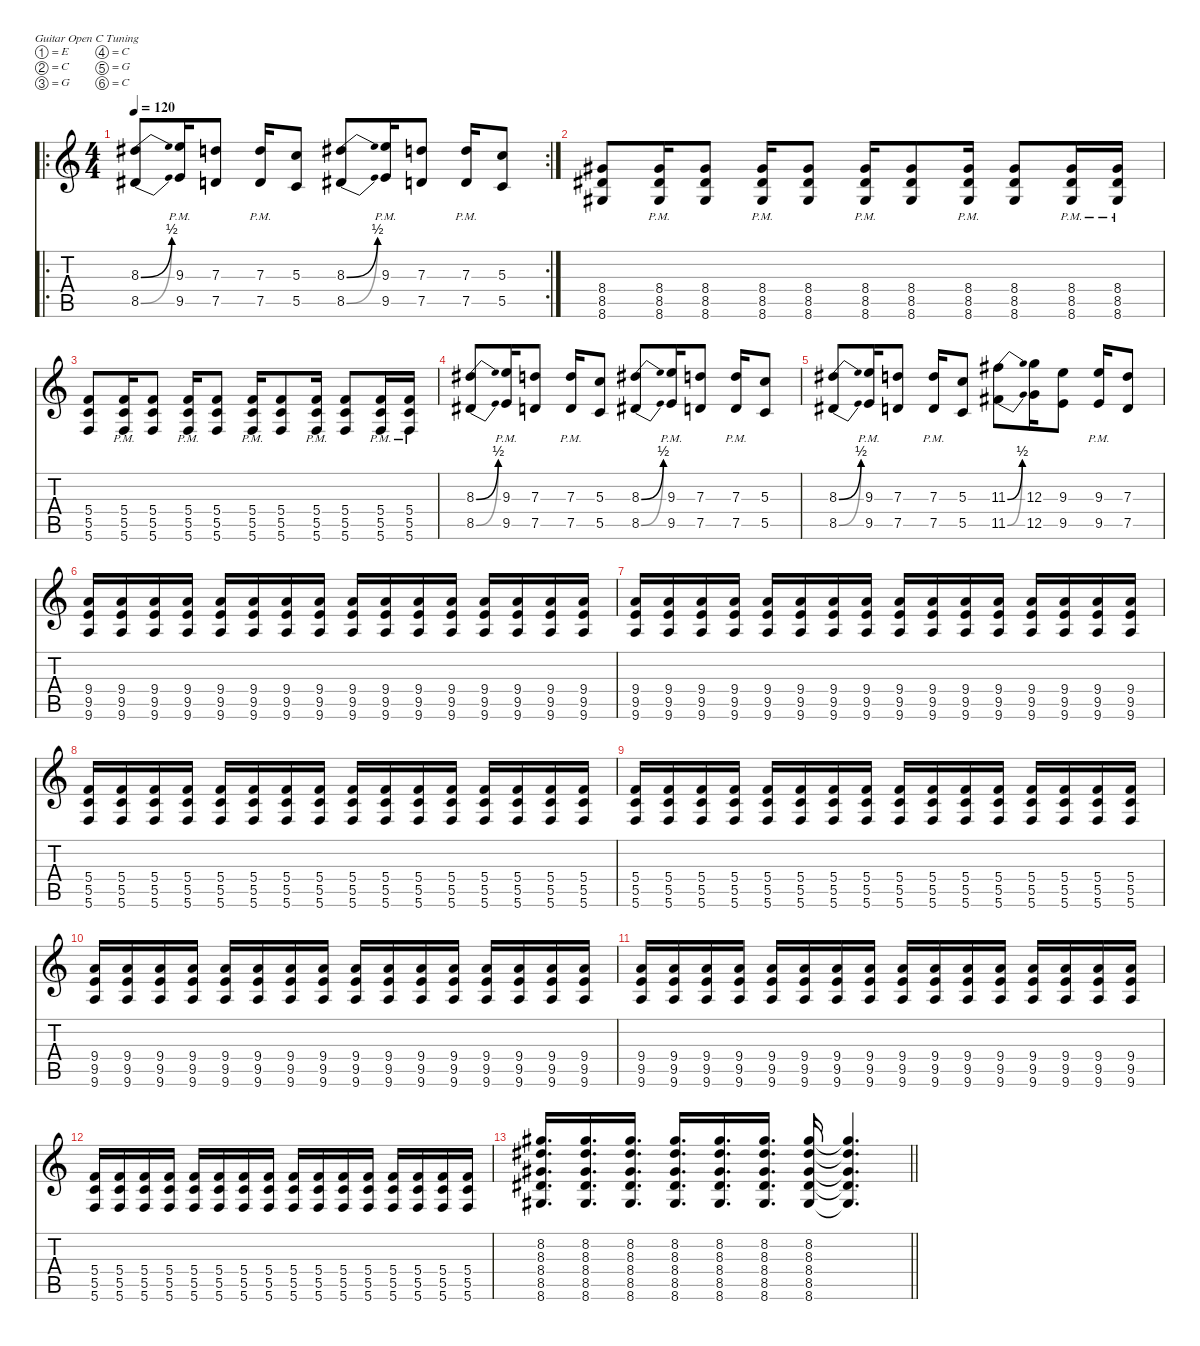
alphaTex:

\defaultSystemsLayout 4
\hideDynamics
\bracketExtendMode nobrackets
\singleTrackTrackNamePolicy hidden
\multiTrackTrackNamePolicy hidden
\firstSystemTrackNameMode fullname
\firstSystemTrackNameOrientation horizontal
\otherSystemsTrackNameOrientation horizontal
\track ("Guitar 1" "dist.guit.") {mute instrument distortionguitar}
\staff {score tabs}
\tuning (E4 C4 G3 C3 G2 C2)
\ro
\rc 2
\ts (4 4)
\tempo 120
\clef g2
\ks c
(8.3{be (bend 0 0 15 2) acc #} 8.5{be (bend 0 0 15 2) acc #}).8{dy f beam Up} (9.3{pm} 9.5{pm}).16{beam Up} (7.3 7.5).8{beam Up} (7.3{pm} 7.5{pm}).16{beam Up} (5.3 5.5).8{beam Up} (8.3{be (bend 0 0 15 2) acc #} 8.5{be (bend 0 0 15 2) acc #}).8{beam Up} (9.3{pm} 9.5{pm}).16{beam Up} (7.3 7.5).8{beam Up} (7.3{pm} 7.5{pm}).16{beam Up} (5.3 5.5).8{beam Up} |
(8.4{acc #} 8.5{acc #} 8.6{acc #}).8{beam Up} (8.4{pm acc #} 8.5{pm acc #} 8.6{pm acc #}).16{beam Up} (8.4{acc #} 8.5{acc #} 8.6{acc #}).8{beam Up} (8.4{pm acc #} 8.5{pm acc #} 8.6{pm acc #}).16{beam Up} (8.4{acc #} 8.5{acc #} 8.6{acc #}).8{beam Up} (8.4{pm acc #} 8.5{pm acc #} 8.6{pm acc #}).16{beam Up} (8.4{acc #} 8.5{acc #} 8.6{acc #}).8{beam Up} (8.4{pm acc #} 8.5{pm acc #} 8.6{pm acc #}).16{beam Up} (8.4{acc #} 8.5{acc #} 8.6{acc #}).8{beam Up} (8.4{pm acc #} 8.5{pm acc #} 8.6{pm acc #}).16{beam Up} (8.4{pm acc #} 8.5{pm acc #} 8.6{pm acc #}).16{beam Up} |
(5.4 5.5 5.6).8{beam Up} (5.4{pm} 5.5{pm} 5.6{pm}).16{beam Up} (5.4 5.5 5.6).8{beam Up} (5.4{pm} 5.5{pm} 5.6{pm}).16{beam Up} (5.4 5.5 5.6).8{beam Up} (5.4{pm} 5.5{pm} 5.6{pm}).16{beam Up} (5.4 5.5 5.6).8{beam Up} (5.4{pm} 5.5{pm} 5.6{pm}).16{beam Up} (5.4 5.5 5.6).8{beam Up} (5.4{pm} 5.5{pm} 5.6{pm}).16{beam Up} (5.4{pm} 5.5{pm} 5.6{pm}).16{beam Up} |
(8.3{be (bend 0 0 15 2) acc #} 8.5{be (bend 0 0 15 2) acc #}).8{beam Up} (9.3{pm} 9.5{pm}).16{beam Up} (7.3 7.5).8{beam Up} (7.3{pm} 7.5{pm}).16{beam Up} (5.3 5.5).8{beam Up} (8.3{be (bend 0 0 15 2) acc #} 8.5{be (bend 0 0 15 2) acc #}).8{beam Up} (9.3{pm} 9.5{pm}).16{beam Up} (7.3 7.5).8{beam Up} (7.3{pm} 7.5{pm}).16{beam Up} (5.3 5.5).8{beam Up} |
(8.3{be (bend 0 0 15 2) acc #} 8.5{be (bend 0 0 15 2) acc #}).8{beam Up} (9.3{pm} 9.5{pm}).16{beam Up} (7.3 7.5).8{beam Up} (7.3{pm} 7.5{pm}).16{beam Up} (5.3 5.5).8{beam Up} (11.3{be (bend 0 0 15 2) acc #} 11.5{be (bend 0 0 15 2) acc #}).8{beam Down} (12.3 12.5).16{beam Down} (9.3 9.5).8{beam Down} (9.3{pm} 9.5{pm}).16{beam Up} (7.3 7.5).8{beam Up} |
(9.4 9.5 9.6).16{beam Up} (9.4 9.5 9.6).16{beam Up} (9.4 9.5 9.6).16{beam Up} (9.4 9.5 9.6).16{beam Up} (9.4 9.5 9.6).16{beam Up} (9.4 9.5 9.6).16{beam Up} (9.4 9.5 9.6).16{beam Up} (9.4 9.5 9.6).16{beam Up} (9.4 9.5 9.6).16{beam Up} (9.4 9.5 9.6).16{beam Up} (9.4 9.5 9.6).16{beam Up} (9.4 9.5 9.6).16{beam Up} (9.4 9.5 9.6).16{beam Up} (9.4 9.5 9.6).16{beam Up} (9.4 9.5 9.6).16{beam Up} (9.4 9.5 9.6).16{beam Up} |
(9.4 9.5 9.6).16{beam Up} (9.4 9.5 9.6).16{beam Up} (9.4 9.5 9.6).16{beam Up} (9.4 9.5 9.6).16{beam Up} (9.4 9.5 9.6).16{beam Up} (9.4 9.5 9.6).16{beam Up} (9.4 9.5 9.6).16{beam Up} (9.4 9.5 9.6).16{beam Up} (9.4 9.5 9.6).16{beam Up} (9.4 9.5 9.6).16{beam Up} (9.4 9.5 9.6).16{beam Up} (9.4 9.5 9.6).16{beam Up} (9.4 9.5 9.6).16{beam Up} (9.4 9.5 9.6).16{beam Up} (9.4 9.5 9.6).16{beam Up} (9.4 9.5 9.6).16{beam Up} |
(5.4 5.5 5.6).16{beam Up} (5.4 5.5 5.6).16{beam Up} (5.4 5.5 5.6).16{beam Up} (5.4 5.5 5.6).16{beam Up} (5.4 5.5 5.6).16{beam Up} (5.4 5.5 5.6).16{beam Up} (5.4 5.5 5.6).16{beam Up} (5.4 5.5 5.6).16{beam Up} (5.4 5.5 5.6).16{beam Up} (5.4 5.5 5.6).16{beam Up} (5.4 5.5 5.6).16{beam Up} (5.4 5.5 5.6).16{beam Up} (5.4 5.5 5.6).16{beam Up} (5.4 5.5 5.6).16{beam Up} (5.4 5.5 5.6).16{beam Up} (5.4 5.5 5.6).16{beam Up} |
(5.4 5.5 5.6).16{beam Up} (5.4 5.5 5.6).16{beam Up} (5.4 5.5 5.6).16{beam Up} (5.4 5.5 5.6).16{beam Up} (5.4 5.5 5.6).16{beam Up} (5.4 5.5 5.6).16{beam Up} (5.4 5.5 5.6).16{beam Up} (5.4 5.5 5.6).16{beam Up} (5.4 5.5 5.6).16{beam Up} (5.4 5.5 5.6).16{beam Up} (5.4 5.5 5.6).16{beam Up} (5.4 5.5 5.6).16{beam Up} (5.4 5.5 5.6).16{beam Up} (5.4 5.5 5.6).16{beam Up} (5.4 5.5 5.6).16{beam Up} (5.4 5.5 5.6).16{beam Up} |
(9.4 9.5 9.6).16{beam Up} (9.4 9.5 9.6).16{beam Up} (9.4 9.5 9.6).16{beam Up} (9.4 9.5 9.6).16{beam Up} (9.4 9.5 9.6).16{beam Up} (9.4 9.5 9.6).16{beam Up} (9.4 9.5 9.6).16{beam Up} (9.4 9.5 9.6).16{beam Up} (9.4 9.5 9.6).16{beam Up} (9.4 9.5 9.6).16{beam Up} (9.4 9.5 9.6).16{beam Up} (9.4 9.5 9.6).16{beam Up} (9.4 9.5 9.6).16{beam Up} (9.4 9.5 9.6).16{beam Up} (9.4 9.5 9.6).16{beam Up} (9.4 9.5 9.6).16{beam Up} |
(9.4 9.5 9.6).16{beam Up} (9.4 9.5 9.6).16{beam Up} (9.4 9.5 9.6).16{beam Up} (9.4 9.5 9.6).16{beam Up} (9.4 9.5 9.6).16{beam Up} (9.4 9.5 9.6).16{beam Up} (9.4 9.5 9.6).16{beam Up} (9.4 9.5 9.6).16{beam Up} (9.4 9.5 9.6).16{beam Up} (9.4 9.5 9.6).16{beam Up} (9.4 9.5 9.6).16{beam Up} (9.4 9.5 9.6).16{beam Up} (9.4 9.5 9.6).16{beam Up} (9.4 9.5 9.6).16{beam Up} (9.4 9.5 9.6).16{beam Up} (9.4 9.5 9.6).16{beam Up} |
(5.4 5.5 5.6).16{beam Up} (5.4 5.5 5.6).16{beam Up} (5.4 5.5 5.6).16{beam Up} (5.4 5.5 5.6).16{beam Up} (5.4 5.5 5.6).16{beam Up} (5.4 5.5 5.6).16{beam Up} (5.4 5.5 5.6).16{beam Up} (5.4 5.5 5.6).16{beam Up} (5.4 5.5 5.6).16{beam Up} (5.4 5.5 5.6).16{beam Up} (5.4 5.5 5.6).16{beam Up} (5.4 5.5 5.6).16{beam Up} (5.4 5.5 5.6).16{beam Up} (5.4 5.5 5.6).16{beam Up} (5.4 5.5 5.6).16{beam Up} (5.4 5.5 5.6).16{beam Up} |
\barLineRight lightlight
(8.4{acc #} 8.5{acc #} 8.6{acc #} 8.2{acc #} 8.3{acc #}).16{d beam Up} (8.4{acc #} 8.5{acc #} 8.6{acc #} 8.2{acc #} 8.3{acc #}).16{d beam Up} (8.4{acc #} 8.5{acc #} 8.6{acc #} 8.2{acc #} 8.3{acc #}).16{d beam Up} (8.4{acc #} 8.5{acc #} 8.6{acc #} 8.2{acc #} 8.3{acc #}).16{d beam Up} (8.4{acc #} 8.5{acc #} 8.6{acc #} 8.2{acc #} 8.3{acc #}).16{d beam Up} (8.4{acc #} 8.5{acc #} 8.6{acc #} 8.2{acc #} 8.3{acc #}).16{d beam Up} (8.2{acc #} 8.3{acc #} 8.4{acc #} 8.5{acc #} 8.6{acc #}).16{beam Up} (8.2{t acc #} 8.3{t acc #} 8.4{t acc #} 8.5{t acc #} 8.6{t acc #}).4{d beam Up}
